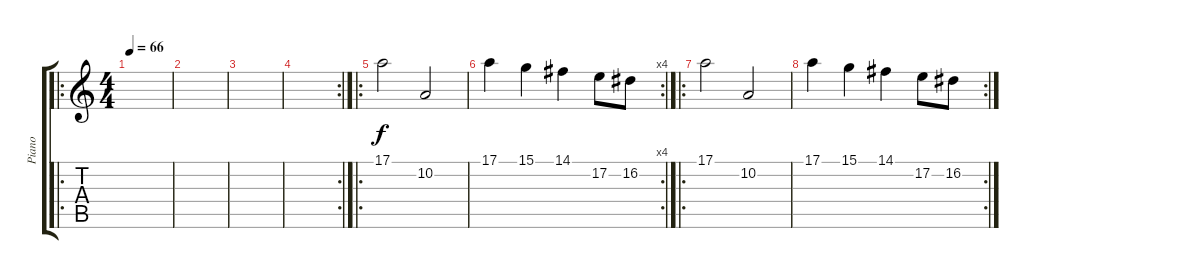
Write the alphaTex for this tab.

\track ("Piano" "Piano") {instrument acousticgrandpiano}
\staff {score tabs}
\tuning (E4 B3 G3 D3 A2 E2) {hide}
\ro
\ts (4 4)
\tempo 66
\clef g2
\ks c
|
|
|
\rc 2
|
\ro
17.1.2 10.2.2 |
\rc 4
17.1.4 15.1.4 14.1.4 17.2.8 16.2.8 |
\ro
17.1.2 10.2.2 |
\rc 2
17.1.4 15.1.4 14.1.4 17.2.8 16.2.8
